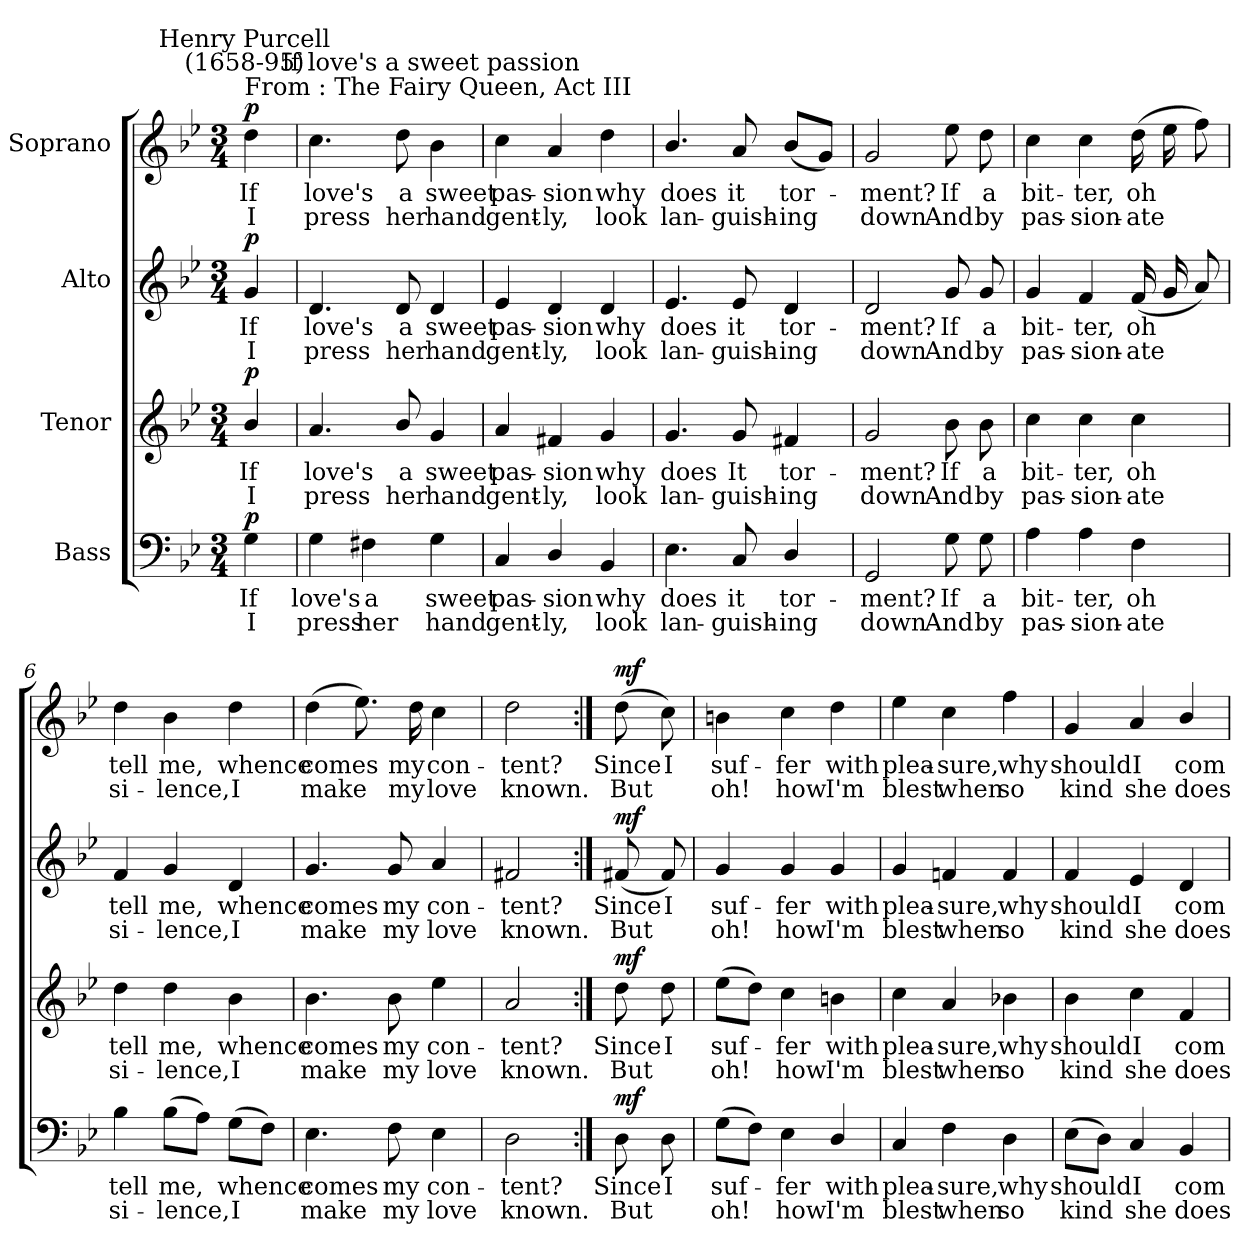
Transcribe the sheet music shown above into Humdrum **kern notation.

**kern	**text	**text	**dynam	**kern	**text	**text	**dynam	**kern	**text	**text	**dynam	**kern	**text	**text	**dynam
*part4	*part4	*part4	*part4	*part3	*part3	*part3	*part3	*part2	*part2	*part2	*part2	*part1	*part1	*part1	*part1
*staff4	*staff4	*staff4	*staff4	*staff3	*staff3	*staff3	*staff3	*staff2	*staff2	*staff2	*staff2	*staff1	*staff1	*staff1	*staff1
*I"Bass	*	*	*	*I"Tenor	*	*	*	*I"Alto	*	*	*	*I"Soprano	*	*	*
*clefF4	*	*	*	*clefG2	*	*	*	*clefG2	*	*	*	*clefG2	*	*	*
*k[b-e-]	*	*	*	*k[b-e-]	*	*	*	*k[b-e-]	*	*	*	*k[b-e-]	*	*	*
*B-:	*	*	*	*B-:	*	*	*	*B-:	*	*	*	*B-:	*	*	*
*M3/4	*	*	*	*M3/4	*	*	*	*M3/4	*	*	*	*M3/4	*	*	*
=	=	=	=	=	=	=	=	=	=	=	=	=	=	=	=
!	!	!	!	!	!	!	!	!	!	!	!	!LO:TX:a:t=From &colon; The Fairy Queen, Act III	!	!	!
!	!	!	!	!	!	!	!	!	!	!	!	!LO:TX:a:cj:t=Henry Purcell\n(1658-95)	!	!	!
!	!LO:LY:b	!LO:LY:b	!LO:DY:b	!	!LO:LY:b	!LO:LY:b	!LO:DY:b	!	!LO:LY:b	!LO:LY:b	!LO:DY:b	!	!LO:LY:b	!LO:LY:b	!LO:DY:b
4G	If	I	p	4b-/	If	I	p	4g	If	I	p	4dd	If	I	p
=1	=1	=1	=1	=1	=1	=1	=1	=1	=1	=1	=1	=1	=1	=1	=1
!	!LO:LY:b	!LO:LY:b	!	!	!LO:LY:b	!LO:LY:b	!	!	!LO:LY:b	!LO:LY:b	!	!	!LO:LY:b	!LO:LY:b	!
4G	love's	press	.	4.a	love's	press	.	4.d	love's	press	.	4.cc	love's	press	.
!	!LO:LY:b	!LO:LY:b	!	!	!	!	!	!	!	!	!	!	!	!	!
4F#X	a	her	.	.	.	.	.	.	.	.	.	.	.	.	.
!	!	!	!	!	!LO:LY:b	!LO:LY:b	!	!	!LO:LY:b	!LO:LY:b	!	!	!LO:LY:b	!LO:LY:b	!
.	.	.	.	8b-/	a	her	.	8d	a	her	.	8dd	a	her	.
!	!	!	!	!	!	!	!	!	!	!	!	!LO:TX:a:cj:t=If love's a sweet passion	!	!	!
!	!LO:LY:b	!LO:LY:b	!	!	!LO:LY:b	!LO:LY:b	!	!	!LO:LY:b	!LO:LY:b	!	!	!LO:LY:b	!LO:LY:b	!
4G	sweet	hand	.	4g	sweet	hand	.	4d	sweet	hand	.	4b-	sweet	hand	.
=2	=2	=2	=2	=2	=2	=2	=2	=2	=2	=2	=2	=2	=2	=2	=2
!	!LO:LY:b	!LO:LY:b	!	!	!LO:LY:b	!LO:LY:b	!	!	!LO:LY:b	!LO:LY:b	!	!	!LO:LY:b	!LO:LY:b	!
4C	pas-	-gent-	.	4a	pas-	-gent-	.	4e-	pas-	-gent-	.	4cc	pas-	-gent-	.
!	!LO:LY:b	!LO:LY:b	!	!	!LO:LY:b	!LO:LY:b	!	!	!LO:LY:b	!LO:LY:b	!	!	!LO:LY:b	!LO:LY:b	!
4D/	-sion	ly,	.	4f#X	-sion	ly,	.	4d	-sion	ly,	.	4a	-sion	ly,	.
!	!LO:LY:b	!LO:LY:b	!	!	!LO:LY:b	!LO:LY:b	!	!	!LO:LY:b	!LO:LY:b	!	!	!LO:LY:b	!LO:LY:b	!
4BB-	why	look	.	4g	why	look	.	4d	why	look	.	4dd	why	look	.
=3	=3	=3	=3	=3	=3	=3	=3	=3	=3	=3	=3	=3	=3	=3	=3
!	!LO:LY:b	!LO:LY:b	!	!	!LO:LY:b	!LO:LY:b	!	!	!LO:LY:b	!LO:LY:b	!	!	!LO:LY:b	!LO:LY:b	!
4.E-	does	lan-	.	4.g	does	lan-	.	4.e-	does	lan-	.	4.b-/	does	lan-	.
!	!LO:LY:b	!LO:LY:b	!	!	!LO:LY:b	!LO:LY:b	!	!	!LO:LY:b	!LO:LY:b	!	!	!LO:LY:b	!LO:LY:b	!
8C	-it	guish-	.	8g	-It	guish-	.	8e-	-it	guish-	.	8a	-it	guish-	.
!	!LO:LY:b	!LO:LY:b	!	!	!LO:LY:b	!LO:LY:b	!	!	!LO:LY:b	!LO:LY:b	!	!	!LO:LY:b	!LO:LY:b	!
4D/	-tor-	-ing	.	4f#X	-tor-	-ing	.	4d	-tor-	-ing	.	(<8b-L	-tor-	ing	.
.	.	.	.	.	.	.	.	.	.	.	.	8gJ)	.	.	.
=4	=4	=4	=4	=4	=4	=4	=4	=4	=4	=4	=4	=4	=4	=4	=4
!	!LO:LY:b	!LO:LY:b	!	!	!LO:LY:b	!LO:LY:b	!	!	!LO:LY:b	!LO:LY:b	!	!	!LO:LY:b	!LO:LY:b	!
2GG	ment?	down	.	2g	ment?	down	.	2d	ment?	down	.	2g	ment?	down	.
!	!LO:LY:b	!LO:LY:b	!	!	!LO:LY:b	!LO:LY:b	!	!	!LO:LY:b	!LO:LY:b	!	!	!LO:LY:b	!LO:LY:b	!
8G	If	And	.	8b-	If	And	.	8g	If	And	.	8ee-	If	And	.
!	!LO:LY:b	!LO:LY:b	!	!	!LO:LY:b	!LO:LY:b	!	!	!LO:LY:b	!LO:LY:b	!	!	!LO:LY:b	!LO:LY:b	!
8G	a	by	.	8b-	a	by	.	8g	a	by	.	8dd	a	by	.
!!LO:LB:g=z
=5	=5	=5	=5	=5	=5	=5	=5	=5	=5	=5	=5	=5	=5	=5	=5
!	!LO:LY:b	!LO:LY:b	!	!	!LO:LY:b	!LO:LY:b	!	!	!LO:LY:b	!LO:LY:b	!	!	!LO:LY:b	!LO:LY:b	!
4A	bit-	-pas-	.	4cc	bit-	-pas-	.	4g	bit-	-pas-	.	4cc	bit-	-pas-	.
!	!LO:LY:b	!LO:LY:b	!	!	!LO:LY:b	!LO:LY:b	!	!	!LO:LY:b	!LO:LY:b	!	!	!LO:LY:b	!LO:LY:b	!
4A	-ter,	sion-	.	4cc	-ter,	sion-	.	4f	-ter,	sion-	.	4cc	-ter,	sion-	.
!	!LO:LY:b	!LO:LY:b	!	!	!LO:LY:b	!LO:LY:b	!	!	!LO:LY:b	!LO:LY:b	!	!	!LO:LY:b	!LO:LY:b	!
4F	-oh	ate	.	4cc	-oh	ate	.	(<16fLL	-oh	ate	.	(>16ddLL	-oh	ate	.
.	.	.	.	.	.	.	.	16g	.	.	.	16ee-	.	.	.
.	.	.	.	.	.	.	.	8aJ)	.	.	.	8ffJ)	.	.	.
=6	=6	=6	=6	=6	=6	=6	=6	=6	=6	=6	=6	=6	=6	=6	=6
!	!LO:LY:b	!LO:LY:b	!	!	!LO:LY:b	!LO:LY:b	!	!	!LO:LY:b	!LO:LY:b	!	!	!LO:LY:b	!LO:LY:b	!
4B-	tell	si-	.	4dd	tell	si-	.	4f	tell	si-	.	4dd	tell	si-	.
!	!LO:LY:b	!LO:LY:b	!	!	!LO:LY:b	!LO:LY:b	!	!	!LO:LY:b	!LO:LY:b	!	!	!LO:LY:b	!LO:LY:b	!
(>8B-L	-me,	lence,	.	4dd	-me,	lence,	.	4g	-me,	lence,	.	4b-	-me,	lence,	.
8AJ)	.	.	.	.	.	.	.	.	.	.	.	.	.	.	.
!	!LO:LY:b	!LO:LY:b	!	!	!LO:LY:b	!LO:LY:b	!	!	!LO:LY:b	!LO:LY:b	!	!	!LO:LY:b	!LO:LY:b	!
(>8GL	whence	I	.	4b-	whence	I	.	4d	whence	I	.	4dd	whence	I	.
8FJ)	.	.	.	.	.	.	.	.	.	.	.	.	.	.	.
=7	=7	=7	=7	=7	=7	=7	=7	=7	=7	=7	=7	=7	=7	=7	=7
!	!LO:LY:b	!LO:LY:b	!	!	!LO:LY:b	!LO:LY:b	!	!	!LO:LY:b	!LO:LY:b	!	!	!LO:LY:b	!LO:LY:b	!
4.E-	comes	make	.	4.b-	comes	make	.	4.g	comes	make	.	(>4dd	comes	make	.
.	.	.	.	.	.	.	.	.	.	.	.	8.ee-)	.	.	.
!	!LO:LY:b	!LO:LY:b	!	!	!LO:LY:b	!LO:LY:b	!	!	!LO:LY:b	!LO:LY:b	!	!	!	!	!
8F	my	my	.	8b-	my	my	.	8g	my	my	.	.	.	.	.
!	!	!	!	!	!	!	!	!	!	!	!	!	!LO:LY:b	!LO:LY:b	!
.	.	.	.	.	.	.	.	.	.	.	.	16dd	my	my	.
!	!LO:LY:b	!LO:LY:b	!	!	!LO:LY:b	!LO:LY:b	!	!	!LO:LY:b	!LO:LY:b	!	!	!LO:LY:b	!LO:LY:b	!
4E-	con-	-love	.	4ee-	con-	-love	.	4a	con-	-love	.	4cc	con-	-love	.
=8	=8	=8	=8	=8	=8	=8	=8	=8	=8	=8	=8	=8	=8	=8	=8
!	!LO:LY:b	!LO:LY:b	!	!	!LO:LY:b	!LO:LY:b	!	!	!LO:LY:b	!LO:LY:b	!	!	!LO:LY:b	!LO:LY:b	!
2D	tent?	known.	.	2a	tent?	known.	.	2f#X	tent?	known.	.	2dd	tent?	known.	.
!!LO:LB:g=z
=9:|!	=9:|!	=9:|!	=9:|!	=9:|!	=9:|!	=9:|!	=9:|!	=9:|!	=9:|!	=9:|!	=9:|!	=9:|!	=9:|!	=9:|!	=9:|!
!	!LO:LY:b	!LO:LY:b	!LO:DY:b	!	!LO:LY:b	!LO:LY:b	!LO:DY:b	!	!LO:LY:b	!LO:LY:b	!LO:DY:b	!	!LO:LY:b	!LO:LY:b	!LO:DY:b
8D	Since	But	mf	8dd	Since	But	mf	(<8f#X	Since	But	mf	(>8dd	Since	But	mf
!	!LO:LY:b	!	!	!	!LO:LY:b	!	!	!	!LO:LY:b	!	!	!	!LO:LY:b	!	!
8D	I	.	.	8dd	I	.	.	8f#)	I	.	.	8cc)	I	.	.
=10	=10	=10	=10	=10	=10	=10	=10	=10	=10	=10	=10	=10	=10	=10	=10
!	!LO:LY:b	!LO:LY:b	!	!	!LO:LY:b	!LO:LY:b	!	!	!LO:LY:b	!LO:LY:b	!	!	!LO:LY:b	!LO:LY:b	!
(>8GL	suf-	oh!	.	(>8ee-L	suf-	oh!	.	4g	suf-	-oh!	.	4bn	suf-	-oh!	.
8FJ)	.	.	.	8ddJ)	.	.	.	.	.	.	.	.	.	.	.
!	!LO:LY:b	!LO:LY:b	!	!	!LO:LY:b	!LO:LY:b	!	!	!LO:LY:b	!LO:LY:b	!	!	!LO:LY:b	!LO:LY:b	!
4E-	fer	how	.	4cc	fer	how	.	4g	fer	how	.	4cc	fer	how	.
!	!LO:LY:b	!LO:LY:b	!	!	!LO:LY:b	!LO:LY:b	!	!	!LO:LY:b	!LO:LY:b	!	!	!LO:LY:b	!LO:LY:b	!
4D/	with	I'm	.	4bn	with	I'm	.	4g	with	I'm	.	4dd	with	I'm	.
=11	=11	=11	=11	=11	=11	=11	=11	=11	=11	=11	=11	=11	=11	=11	=11
!	!LO:LY:b	!LO:LY:b	!	!	!LO:LY:b	!LO:LY:b	!	!	!LO:LY:b	!LO:LY:b	!	!	!LO:LY:b	!LO:LY:b	!
4C	plea-	-blest	.	4cc	plea-	-blest	.	4g	plea-	-blest	.	4ee-	plea-	-blest	.
!	!LO:LY:b	!LO:LY:b	!	!	!LO:LY:b	!LO:LY:b	!	!	!LO:LY:b	!LO:LY:b	!	!	!LO:LY:b	!LO:LY:b	!
4F	sure,	when	.	4a	sure,	when	.	4fn	sure,	when	.	4cc	sure,	when	.
!	!LO:LY:b	!LO:LY:b	!	!	!LO:LY:b	!LO:LY:b	!	!	!LO:LY:b	!LO:LY:b	!	!	!LO:LY:b	!LO:LY:b	!
4D	why	so	.	4b-X	why	so	.	4f	why	so	.	4ff	why	so	.
=12	=12	=12	=12	=12	=12	=12	=12	=12	=12	=12	=12	=12	=12	=12	=12
!	!LO:LY:b	!LO:LY:b	!	!	!LO:LY:b	!LO:LY:b	!	!	!LO:LY:b	!LO:LY:b	!	!	!LO:LY:b	!LO:LY:b	!
(>8E-L	should	kind	.	4b-	should	kind	.	4f	should	kind	.	4g	should	kind	.
8DJ)	.	.	.	.	.	.	.	.	.	.	.	.	.	.	.
!	!LO:LY:b	!LO:LY:b	!	!	!LO:LY:b	!LO:LY:b	!	!	!LO:LY:b	!LO:LY:b	!	!	!LO:LY:b	!LO:LY:b	!
4C	I	she	.	4cc	I	she	.	4e-	I	she	.	4a	I	she	.
!	!LO:LY:b	!LO:LY:b	!	!	!LO:LY:b	!LO:LY:b	!	!	!LO:LY:b	!LO:LY:b	!	!	!LO:LY:b	!LO:LY:b	!
4BB-	com-	-does	.	4f	com-	-does	.	4d	com-	-does	.	4b-/	com-	-does	.
=	=	=	=	=	=	=	=	=	=	=	=	=	=	=	=
*-	*-	*-	*-	*-	*-	*-	*-	*-	*-	*-	*-	*-	*-	*-	*-
